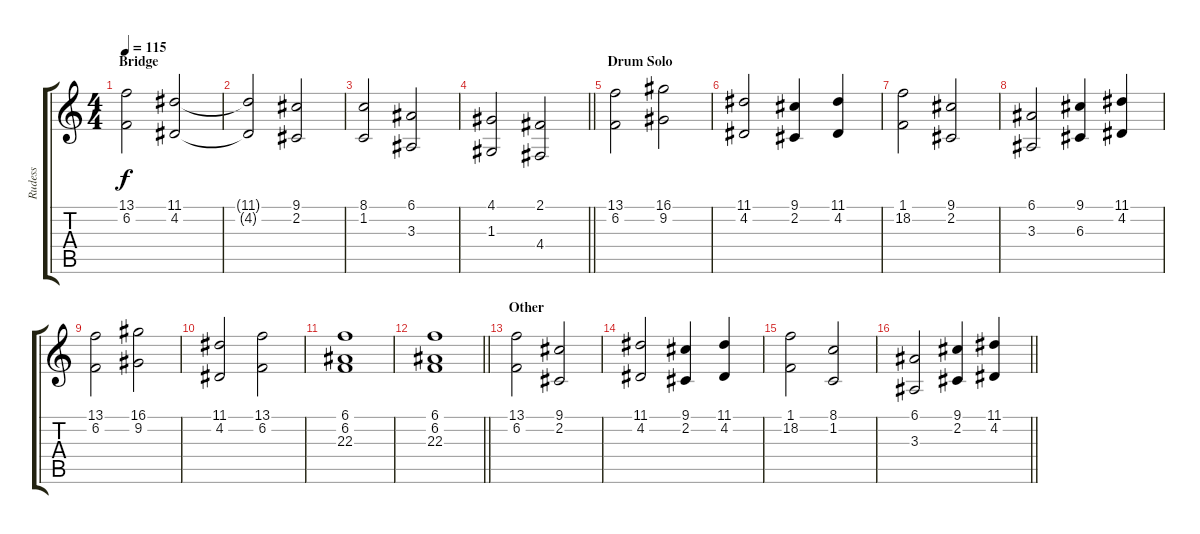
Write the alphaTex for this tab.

\track ("Rudess" "Rudess") {instrument stringensemble1}
\staff {score tabs}
\tuning (E4 B3 G3 D3 A2 E2) {hide}
\ts (4 4)
\section ("" "Bridge")
\tempo 115
\clef g2
\ks c
(13.1 6.2).2{dy f} (11.1 4.2).2 |
(11.1{t} 4.2{t}).2 (9.1 2.2).2 |
(8.1 1.2).2 (6.1 3.3).2 |
\barLineRight lightlight
(4.1 1.3).2 (2.1 4.4).2 |
\section ("" "Drum Solo")
(13.1 6.2).2 (16.1 9.2).2 |
(11.1 4.2).2 (9.1 2.2).4 (11.1 4.2).4 |
(1.1 18.2).2 (9.1 2.2).2 |
(6.1 3.3).2 (9.1 6.3).4 (11.1 4.2).4 |
(13.1 6.2).2 (16.1 9.2).2 |
(11.1 4.2).2 (13.1 6.2).2 |
(6.1 6.2 22.3).1 |
\barLineRight lightlight
(6.1 6.2 22.3).1 |
\section ("" "Other")
(13.1 6.2).2 (9.1 2.2).2 |
(11.1 4.2).2 (9.1 2.2).4 (11.1 4.2).4 |
(1.1 18.2).2 (8.1 1.2).2 |
\barLineRight lightlight
(6.1 3.3).2 (9.1 2.2).4 (11.1 4.2).4
